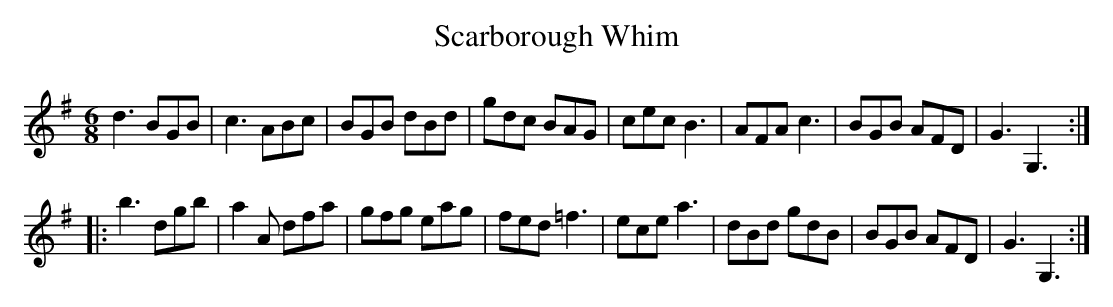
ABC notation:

X:1
T:Scarborough Whim
M:6/8
L:1/8
K:G
d3 BGB|c3 ABc|BGB dBd|gdc BAG|cec B3|AFA c3|BGB AFD|G3 G,3:|
|:b3 dgb|a2A dfa|gfg eag|fed =f3|ece a3|dBd gdB|BGB AFD|G3 G,3:|]
